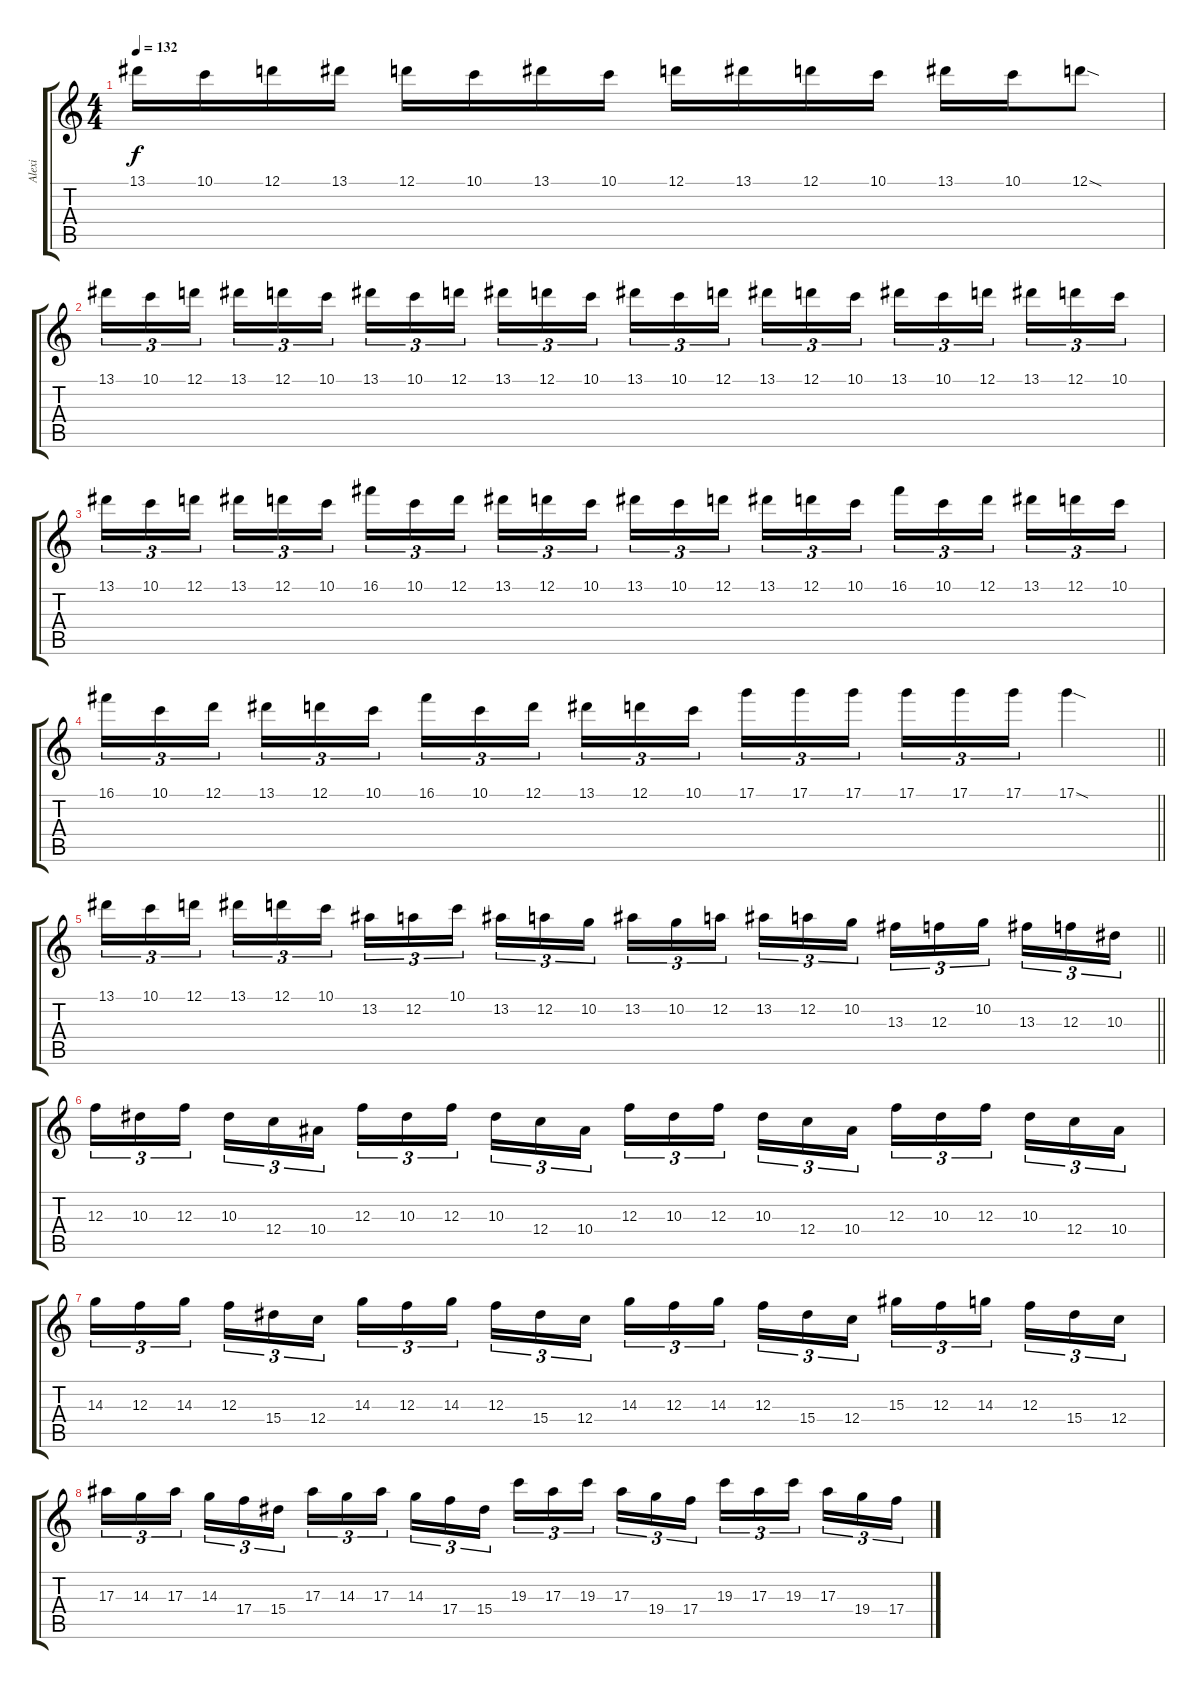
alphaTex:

\track ("Alexi" "Alexi") {instrument overdrivenguitar}
\staff {score tabs}
\tuning (D4 A3 F3 C3 G2 D2) {hide}
\ts (4 4)
\tempo 132
\clef g2
\ks c
13.1.16{dy f} 10.1.16 12.1.16 13.1.16 12.1.16 10.1.16 13.1.16 10.1.16 12.1.16 13.1.16 12.1.16 10.1.16 13.1.16 10.1.16 12.1{sod}.8 |
13.1.16{tu (3 2)} 10.1.16{tu (3 2)} 12.1.16{tu (3 2)} 13.1.16{tu (3 2)} 12.1.16{tu (3 2)} 10.1.16{tu (3 2)} 13.1.16{tu (3 2)} 10.1.16{tu (3 2)} 12.1.16{tu (3 2)} 13.1.16{tu (3 2)} 12.1.16{tu (3 2)} 10.1.16{tu (3 2)} 13.1.16{tu (3 2)} 10.1.16{tu (3 2)} 12.1.16{tu (3 2)} 13.1.16{tu (3 2)} 12.1.16{tu (3 2)} 10.1.16{tu (3 2)} 13.1.16{tu (3 2)} 10.1.16{tu (3 2)} 12.1.16{tu (3 2)} 13.1.16{tu (3 2)} 12.1.16{tu (3 2)} 10.1.16{tu (3 2)} |
13.1.16{tu (3 2)} 10.1.16{tu (3 2)} 12.1.16{tu (3 2)} 13.1.16{tu (3 2)} 12.1.16{tu (3 2)} 10.1.16{tu (3 2)} 16.1.16{tu (3 2)} 10.1.16{tu (3 2)} 12.1.16{tu (3 2)} 13.1.16{tu (3 2)} 12.1.16{tu (3 2)} 10.1.16{tu (3 2)} 13.1.16{tu (3 2)} 10.1.16{tu (3 2)} 12.1.16{tu (3 2)} 13.1.16{tu (3 2)} 12.1.16{tu (3 2)} 10.1.16{tu (3 2)} 16.1.16{tu (3 2)} 10.1.16{tu (3 2)} 12.1.16{tu (3 2)} 13.1.16{tu (3 2)} 12.1.16{tu (3 2)} 10.1.16{tu (3 2)} |
\barLineRight lightlight
16.1.16{tu (3 2)} 10.1.16{tu (3 2)} 12.1.16{tu (3 2)} 13.1.16{tu (3 2)} 12.1.16{tu (3 2)} 10.1.16{tu (3 2)} 16.1.16{tu (3 2)} 10.1.16{tu (3 2)} 12.1.16{tu (3 2)} 13.1.16{tu (3 2)} 12.1.16{tu (3 2)} 10.1.16{tu (3 2)} 17.1.16{tu (3 2)} 17.1.16{tu (3 2)} 17.1.16{tu (3 2)} 17.1.16{tu (3 2)} 17.1.16{tu (3 2)} 17.1.16{tu (3 2)} 17.1{sod}.4 |
\barLineRight lightlight
13.1.16{tu (3 2)} 10.1.16{tu (3 2)} 12.1.16{tu (3 2)} 13.1.16{tu (3 2)} 12.1.16{tu (3 2)} 10.1.16{tu (3 2)} 13.2.16{tu (3 2)} 12.2.16{tu (3 2)} 10.1.16{tu (3 2)} 13.2.16{tu (3 2)} 12.2.16{tu (3 2)} 10.2.16{tu (3 2)} 13.2.16{tu (3 2)} 10.2.16{tu (3 2)} 12.2.16{tu (3 2)} 13.2.16{tu (3 2)} 12.2.16{tu (3 2)} 10.2.16{tu (3 2)} 13.3.16{tu (3 2)} 12.3.16{tu (3 2)} 10.2.16{tu (3 2)} 13.3.16{tu (3 2)} 12.3.16{tu (3 2)} 10.3.16{tu (3 2)} |
12.3.16{tu (3 2)} 10.3.16{tu (3 2)} 12.3.16{tu (3 2)} 10.3.16{tu (3 2)} 12.4.16{tu (3 2)} 10.4.16{tu (3 2)} 12.3.16{tu (3 2)} 10.3.16{tu (3 2)} 12.3.16{tu (3 2)} 10.3.16{tu (3 2)} 12.4.16{tu (3 2)} 10.4.16{tu (3 2)} 12.3.16{tu (3 2)} 10.3.16{tu (3 2)} 12.3.16{tu (3 2)} 10.3.16{tu (3 2)} 12.4.16{tu (3 2)} 10.4.16{tu (3 2)} 12.3.16{tu (3 2)} 10.3.16{tu (3 2)} 12.3.16{tu (3 2)} 10.3.16{tu (3 2)} 12.4.16{tu (3 2)} 10.4.16{tu (3 2)} |
14.3.16{tu (3 2)} 12.3.16{tu (3 2)} 14.3.16{tu (3 2)} 12.3.16{tu (3 2)} 15.4.16{tu (3 2)} 12.4.16{tu (3 2)} 14.3.16{tu (3 2)} 12.3.16{tu (3 2)} 14.3.16{tu (3 2)} 12.3.16{tu (3 2)} 15.4.16{tu (3 2)} 12.4.16{tu (3 2)} 14.3.16{tu (3 2)} 12.3.16{tu (3 2)} 14.3.16{tu (3 2)} 12.3.16{tu (3 2)} 15.4.16{tu (3 2)} 12.4.16{tu (3 2)} 15.3.16{tu (3 2)} 12.3.16{tu (3 2)} 14.3.16{tu (3 2)} 12.3.16{tu (3 2)} 15.4.16{tu (3 2)} 12.4.16{tu (3 2)} |
17.3.16{tu (3 2)} 14.3.16{tu (3 2)} 17.3.16{tu (3 2)} 14.3.16{tu (3 2)} 17.4.16{tu (3 2)} 15.4.16{tu (3 2)} 17.3.16{tu (3 2)} 14.3.16{tu (3 2)} 17.3.16{tu (3 2)} 14.3.16{tu (3 2)} 17.4.16{tu (3 2)} 15.4.16{tu (3 2)} 19.3.16{tu (3 2)} 17.3.16{tu (3 2)} 19.3.16{tu (3 2)} 17.3.16{tu (3 2)} 19.4.16{tu (3 2)} 17.4.16{tu (3 2)} 19.3.16{tu (3 2)} 17.3.16{tu (3 2)} 19.3.16{tu (3 2)} 17.3.16{tu (3 2)} 19.4.16{tu (3 2)} 17.4.16{tu (3 2)}
